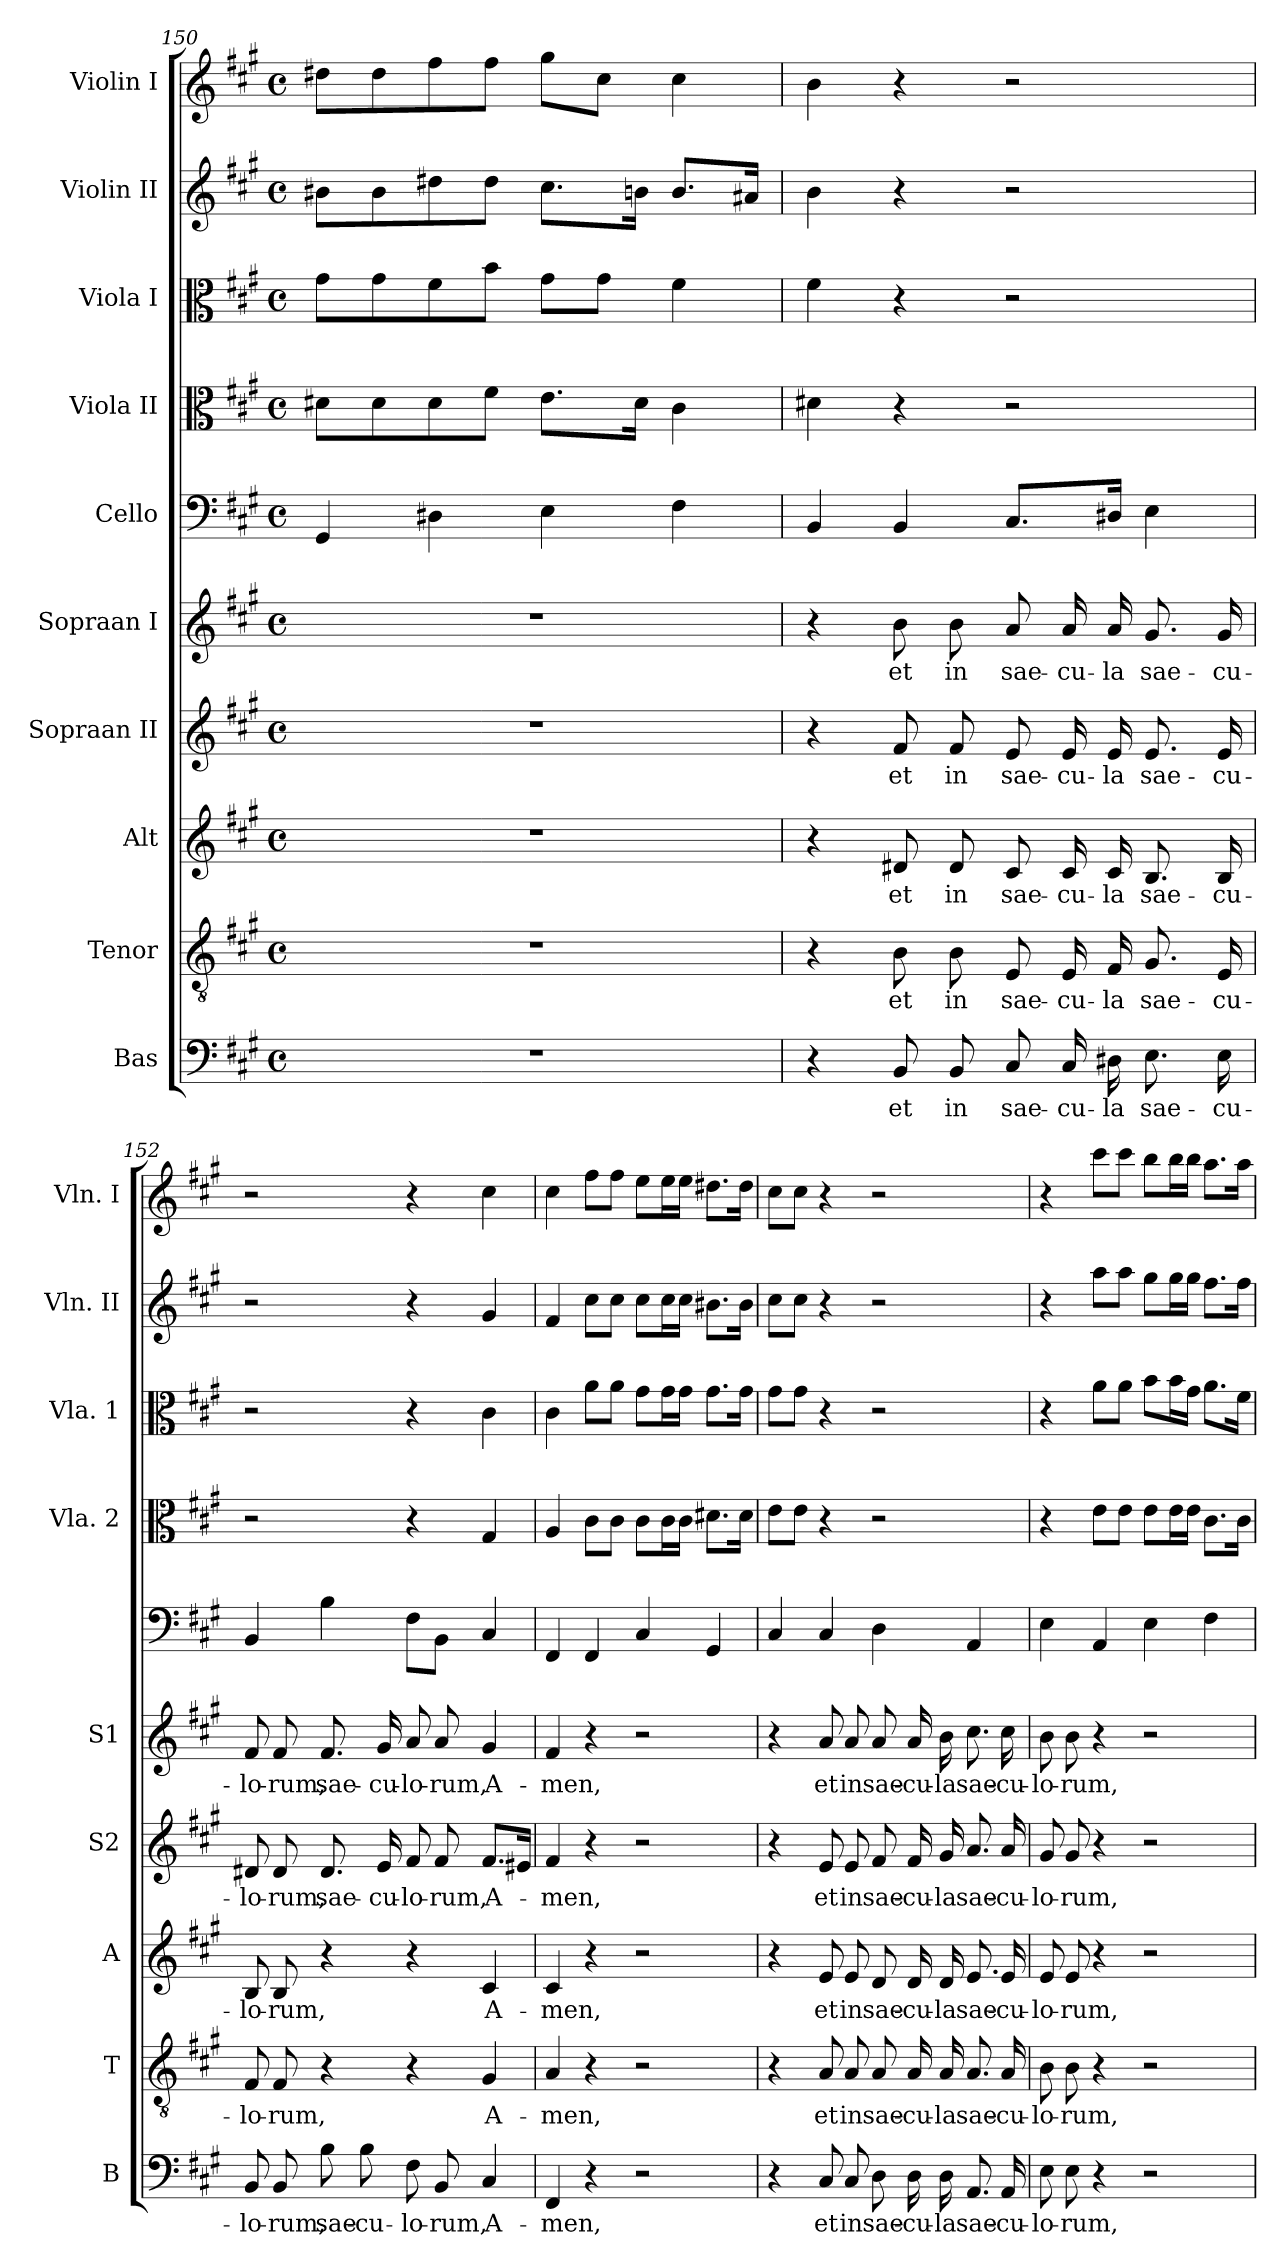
**kern	**text	**kern	**text	**kern	**text	**kern	**text	**kern	**text	**kern	**kern	**kern	**kern	**kern
*part10	*part10	*part9	*part9	*part8	*part8	*part7	*part7	*part6	*part6	*part5	*part4	*part3	*part2	*part1
*staff10	*staff10	*staff9	*staff9	*staff8	*staff8	*staff7	*staff7	*staff6	*staff6	*staff5	*staff4	*staff3	*staff2	*staff1
*I"Bas	*	*I"Tenor	*	*I"Alt	*	*I"Sopraan II	*	*I"Sopraan I	*	*I"Cello	*I"Viola II	*I"Viola I	*I"Violin II	*I"Violin I
*I'B	*	*I'T	*	*I'A	*	*I'S2	*	*I'S1	*	*	*I'Vla. 2	*I'Vla. 1	*I'Vln. II	*I'Vln. I
*clefF4	*	*clefGv2	*	*clefG2	*	*clefG2	*	*clefG2	*	*clefF4	*clefC3	*clefC3	*clefG2	*clefG2
*k[f#c#g#]	*	*k[f#c#g#]	*	*k[f#c#g#]	*	*k[f#c#g#]	*	*k[f#c#g#]	*	*k[f#c#g#]	*k[f#c#g#]	*k[f#c#g#]	*k[f#c#g#]	*k[f#c#g#]
*A:	*	*A:	*	*A:	*	*A:	*	*A:	*	*A:	*A:	*A:	*A:	*A:
*M4/4	*	*M4/4	*	*M4/4	*	*M4/4	*	*M4/4	*	*M4/4	*M4/4	*M4/4	*M4/4	*M4/4
*met(c)	*	*met(c)	*	*met(c)	*	*met(c)	*	*met(c)	*	*met(c)	*met(c)	*met(c)	*met(c)	*met(c)
=150	=150	=150	=150	=150	=150	=150	=150	=150	=150	=150	=150	=150	=150	=150
1r	.	1r	.	1r	.	1r	.	1r	.	4GG#/	8d#X\L	8g#\L	8b#X\L	8dd#X\L
.	.	.	.	.	.	.	.	.	.	.	8d#\	8g#\	8b#\	8dd#\
.	.	.	.	.	.	.	.	.	.	4D#X\	8d#\	8f#\	8dd#X\	8ff#\
.	.	.	.	.	.	.	.	.	.	.	8f#\J	8b\J	8dd#\J	8ff#\J
.	.	.	.	.	.	.	.	.	.	4E\	8.e\L	8g#\L	8.cc#\L	8gg#\L
.	.	.	.	.	.	.	.	.	.	.	.	8g#\J	.	8cc#\J
.	.	.	.	.	.	.	.	.	.	.	16d#\Jk	.	16bn\Jk	.
.	.	.	.	.	.	.	.	.	.	4F#\	4c#\	4f#\	8.b/L	4cc#\
.	.	.	.	.	.	.	.	.	.	.	.	.	16a#X/Jk	.
!!LO:LB:g=z
=151	=151	=151	=151	=151	=151	=151	=151	=151	=151	=151	=151	=151	=151	=151
4r	.	4r	.	4r	.	4r	.	4r	.	4BB/	4d#X\	4f#\	4b\	4b\
!	!LO:LY:b	!	!LO:LY:b	!	!LO:LY:b	!	!LO:LY:b	!	!LO:LY:b	!	!	!	!	!
8BB/	et	8B\	et	8d#X/	et	8f#/	et	8b\	et	4BB/	4r	4r	4r	4r
!	!LO:LY:b	!	!LO:LY:b	!	!LO:LY:b	!	!LO:LY:b	!	!LO:LY:b	!	!	!	!	!
8BB/	in	8B\	in	8d#/	in	8f#/	in	8b\	in	.	.	.	.	.
!	!LO:LY:b	!	!LO:LY:b	!	!LO:LY:b	!	!LO:LY:b	!	!LO:LY:b	!	!	!	!	!
8C#/	sae-	8E/	sae-	8c#/	sae-	8e/	sae-	8a/	sae-	8.C#/L	2r	2r	2r	2r
!	!LO:LY:b	!	!LO:LY:b	!	!LO:LY:b	!	!LO:LY:b	!	!LO:LY:b	!	!	!	!	!
16C#/	-cu-	16E/	-cu-	16c#/	-cu-	16e/	-cu-	16a/	-cu-	.	.	.	.	.
!	!LO:LY:b	!	!LO:LY:b	!	!LO:LY:b	!	!LO:LY:b	!	!LO:LY:b	!	!	!	!	!
16D#X\	-la	16F#/	-la	16c#/	-la	16e/	-la	16a/	-la	16D#X/Jk	.	.	.	.
!	!LO:LY:b	!	!LO:LY:b	!	!LO:LY:b	!	!LO:LY:b	!	!LO:LY:b	!	!	!	!	!
8.E\	sae-	8.G#/	sae-	8.B/	sae-	8.e/	sae-	8.g#/	sae-	4E\	.	.	.	.
!	!LO:LY:b	!	!LO:LY:b	!	!LO:LY:b	!	!LO:LY:b	!	!LO:LY:b	!	!	!	!	!
16E\	-cu-	16E/	-cu-	16B/	-cu-	16e/	-cu-	16g#/	-cu-	.	.	.	.	.
=152	=152	=152	=152	=152	=152	=152	=152	=152	=152	=152	=152	=152	=152	=152
!	!LO:LY:b	!	!LO:LY:b	!	!LO:LY:b	!	!LO:LY:b	!	!LO:LY:b	!	!	!	!	!
8BB/	-lo-	8F#/	-lo-	8B/	-lo-	8d#X/	-lo-	8f#/	-lo-	4BB/	2r	2r	2r	2r
!	!LO:LY:b	!	!LO:LY:b	!	!LO:LY:b	!	!LO:LY:b	!	!LO:LY:b	!	!	!	!	!
8BB/	-rum,	8F#/	-rum,	8B/	-rum,	8d#/	-rum,	8f#/	-rum,	.	.	.	.	.
!	!LO:LY:b	!	!	!	!	!	!LO:LY:b	!	!LO:LY:b	!	!	!	!	!
8B\	sae-	4r	.	4r	.	8.d#/	sae-	8.f#/	sae-	4B\	.	.	.	.
!	!LO:LY:b	!	!	!	!	!	!	!	!	!	!	!	!	!
8B\	-cu-	.	.	.	.	.	.	.	.	.	.	.	.	.
!	!	!	!	!	!	!	!LO:LY:b	!	!LO:LY:b	!	!	!	!	!
.	.	.	.	.	.	16e/	-cu-	16g#/	-cu-	.	.	.	.	.
!	!LO:LY:b	!	!	!	!	!	!LO:LY:b	!	!LO:LY:b	!	!	!	!	!
8F#\	-lo-	4r	.	4r	.	8f#/	-lo-	8a/	-lo-	8F#\L	4r	4r	4r	4r
!	!LO:LY:b	!	!	!	!	!	!LO:LY:b	!	!LO:LY:b	!	!	!	!	!
8BB/	-rum,	.	.	.	.	8f#/	-rum,	8a/	-rum,	8BB\J	.	.	.	.
!	!LO:LY:b	!	!LO:LY:b	!	!LO:LY:b	!	!LO:LY:b	!	!LO:LY:b	!	!	!	!	!
4C#/	A-	4G#/	A-	4c#/	A-	8.f#/L	A-	4g#/	A-	4C#/	4G#/	4c#\	4g#/	4cc#\
.	.	.	.	.	.	16e#X/Jk	.	.	.	.	.	.	.	.
=153	=153	=153	=153	=153	=153	=153	=153	=153	=153	=153	=153	=153	=153	=153
!	!LO:LY:b	!	!LO:LY:b	!	!LO:LY:b	!	!LO:LY:b	!	!LO:LY:b	!	!	!	!	!
4FF#/	-men,	4A/	-men,	4c#/	-men,	4f#/	-men,	4f#/	-men,	4FF#/	4A/	4c#\	4f#/	4cc#\
4r	.	4r	.	4r	.	4r	.	4r	.	4FF#/	8c#\L	8a\L	8cc#\L	8ff#\L
.	.	.	.	.	.	.	.	.	.	.	8c#\J	8a\J	8cc#\J	8ff#\J
2r	.	2r	.	2r	.	2r	.	2r	.	4C#/	8c#\L	8g#\L	8cc#\L	8ee\L
.	.	.	.	.	.	.	.	.	.	.	16c#\L	16g#\L	16cc#\L	16ee\L
.	.	.	.	.	.	.	.	.	.	.	16c#\JJ	16g#\JJ	16cc#\JJ	16ee\JJ
.	.	.	.	.	.	.	.	.	.	4GG#/	8.d#X\L	8.g#\L	8.b#X\L	8.dd#X\L
.	.	.	.	.	.	.	.	.	.	.	16d#\Jk	16g#\Jk	16b#\Jk	16dd#\Jk
=154	=154	=154	=154	=154	=154	=154	=154	=154	=154	=154	=154	=154	=154	=154
4r	.	4r	.	4r	.	4r	.	4r	.	4C#/	8e\L	8g#\L	8cc#\L	8cc#\L
.	.	.	.	.	.	.	.	.	.	.	8e\J	8g#\J	8cc#\J	8cc#\J
!	!LO:LY:b	!	!LO:LY:b	!	!LO:LY:b	!	!LO:LY:b	!	!LO:LY:b	!	!	!	!	!
8C#/	et	8A/	et	8e/	et	8e/	et	8a/	et	4C#/	4r	4r	4r	4r
!	!LO:LY:b	!	!LO:LY:b	!	!LO:LY:b	!	!LO:LY:b	!	!LO:LY:b	!	!	!	!	!
8C#/	in	8A/	in	8e/	in	8e/	in	8a/	in	.	.	.	.	.
!	!LO:LY:b	!	!LO:LY:b	!	!LO:LY:b	!	!LO:LY:b	!	!LO:LY:b	!	!	!	!	!
8D\	sae-	8A/	sae-	8d/	sae-	8f#/	sae-	8a/	sae-	4D\	2r	2r	2r	2r
!	!LO:LY:b	!	!LO:LY:b	!	!LO:LY:b	!	!LO:LY:b	!	!LO:LY:b	!	!	!	!	!
16D\	-cu-	16A/	-cu-	16d/	-cu-	16f#/	-cu-	16a/	-cu-	.	.	.	.	.
!	!LO:LY:b	!	!LO:LY:b	!	!LO:LY:b	!	!LO:LY:b	!	!LO:LY:b	!	!	!	!	!
16D\	-la	16A/	-la	16d/	-la	16g#/	-la	16b\	-la	.	.	.	.	.
!	!LO:LY:b	!	!LO:LY:b	!	!LO:LY:b	!	!LO:LY:b	!	!LO:LY:b	!	!	!	!	!
8.AA/	sae-	8.A/	sae-	8.e/	sae-	8.a/	sae-	8.cc#\	sae-	4AA/	.	.	.	.
!	!LO:LY:b	!	!LO:LY:b	!	!LO:LY:b	!	!LO:LY:b	!	!LO:LY:b	!	!	!	!	!
16AA/	-cu-	16A/	-cu-	16e/	-cu-	16a/	-cu-	16cc#\	-cu-	.	.	.	.	.
!!LO:PB:g=z
=155	=155	=155	=155	=155	=155	=155	=155	=155	=155	=155	=155	=155	=155	=155
!	!LO:LY:b	!	!LO:LY:b	!	!LO:LY:b	!	!LO:LY:b	!	!LO:LY:b	!	!	!	!	!
8E\	-lo-	8B\	-lo-	8e/	-lo-	8g#/	-lo-	8b\	-lo-	4E\	4r	4r	4r	4r
!	!LO:LY:b	!	!LO:LY:b	!	!LO:LY:b	!	!LO:LY:b	!	!LO:LY:b	!	!	!	!	!
8E\	-rum,	8B\	-rum,	8e/	-rum,	8g#/	-rum,	8b\	-rum,	.	.	.	.	.
4r	.	4r	.	4r	.	4r	.	4r	.	4AA/	8e\L	8a\L	8aa\L	8ccc#\L
.	.	.	.	.	.	.	.	.	.	.	8e\J	8a\J	8aa\J	8ccc#\J
2r	.	2r	.	2r	.	2r	.	2r	.	4E\	8e\L	8b\L	8gg#\L	8bb\L
.	.	.	.	.	.	.	.	.	.	.	16e\L	16b\L	16gg#\L	16bb\L
.	.	.	.	.	.	.	.	.	.	.	16e\JJ	16g#\JJ	16gg#\JJ	16bb\JJ
.	.	.	.	.	.	.	.	.	.	4F#\	8.c#\L	8.a\L	8.ff#\L	8.aa\L
.	.	.	.	.	.	.	.	.	.	.	16c#\Jk	16f#\Jk	16ff#\Jk	16aa\Jk
=	=	=	=	=	=	=	=	=	=	=	=	=	=	=
*-	*-	*-	*-	*-	*-	*-	*-	*-	*-	*-	*-	*-	*-	*-
